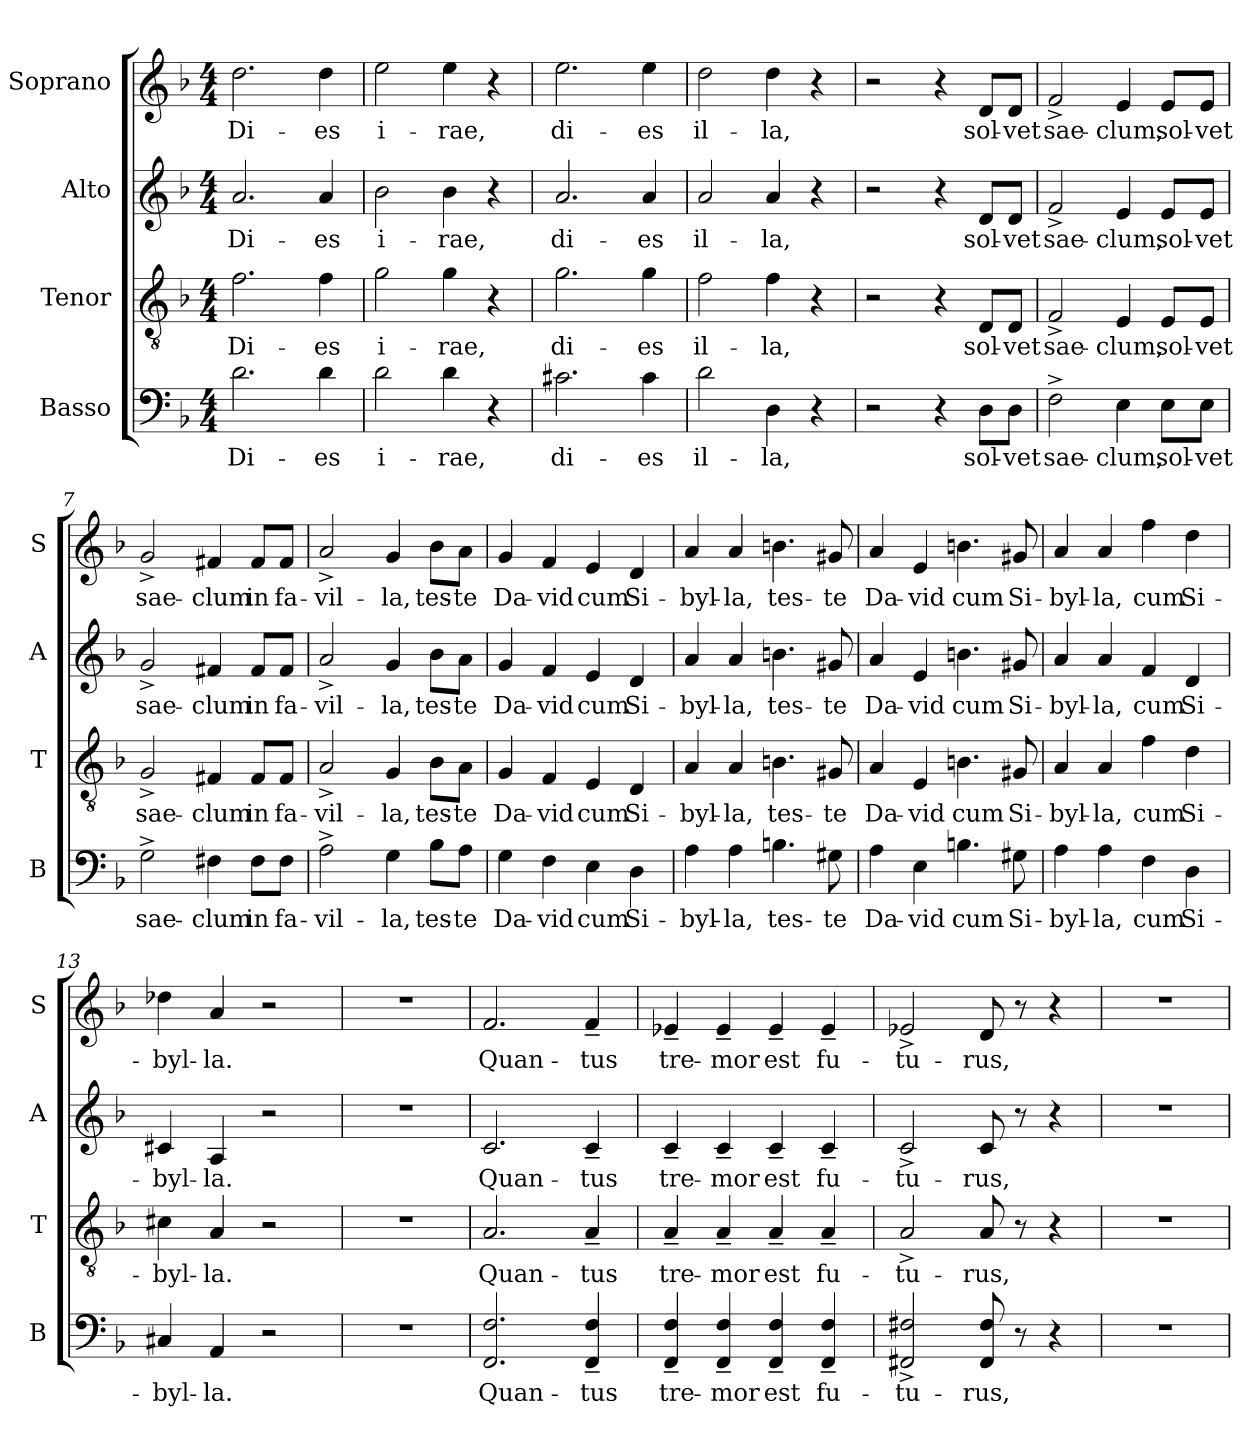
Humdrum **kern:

**kern	**text	**kern	**text	**kern	**text	**kern	**text
*part4	*part4	*part3	*part3	*part2	*part2	*part1	*part1
*staff4	*staff4	*staff3	*staff3	*staff2	*staff2	*staff1	*staff1
*I"Basso	*	*I"Tenor	*	*I"Alto	*	*I"Soprano	*
*I'B	*	*I'T	*	*I'A	*	*I'S	*
*clefF4	*	*clefGv2	*	*clefG2	*	*clefG2	*
*k[b-]	*	*k[b-]	*	*k[b-]	*	*k[b-]	*
*F:	*	*F:	*	*F:	*	*F:	*
*M4/4	*	*M4/4	*	*M4/4	*	*M4/4	*
=1	=1	=1	=1	=1	=1	=1	=1
!	!LO:LY:b	!	!LO:LY:b	!	!LO:LY:b	!	!LO:LY:b
2.d\	Di-	2.f\	Di-	2.a/	Di-	2.dd\	Di-
!	!LO:LY:b	!	!LO:LY:b	!	!LO:LY:b	!	!LO:LY:b
4d\	-es	4f\	-es	4a/	-es	4dd\	-es
=2	=2	=2	=2	=2	=2	=2	=2
!	!LO:LY:b	!	!LO:LY:b	!	!LO:LY:b	!	!LO:LY:b
2d\	i-	2g\	i-	2b-\	i-	2ee\	i-
!	!LO:LY:b	!	!LO:LY:b	!	!LO:LY:b	!	!LO:LY:b
4d\	-rae,	4g\	-rae,	4b-\	-rae,	4ee\	-rae,
4r	.	4r	.	4r	.	4r	.
=3	=3	=3	=3	=3	=3	=3	=3
!	!LO:LY:b	!	!LO:LY:b	!	!LO:LY:b	!	!LO:LY:b
2.c#X\	di-	2.g\	di-	2.a/	di-	2.ee\	di-
!	!LO:LY:b	!	!LO:LY:b	!	!LO:LY:b	!	!LO:LY:b
4c#\	-es	4g\	-es	4a/	-es	4ee\	-es
=4	=4	=4	=4	=4	=4	=4	=4
!	!LO:LY:b	!	!LO:LY:b	!	!LO:LY:b	!	!LO:LY:b
2d\	il-	2f\	il-	2a/	il-	2dd\	il-
!	!LO:LY:b	!	!LO:LY:b	!	!LO:LY:b	!	!LO:LY:b
4D\	-la,	4f\	-la,	4a/	-la,	4dd\	-la,
4r	.	4r	.	4r	.	4r	.
=5	=5	=5	=5	=5	=5	=5	=5
2r	.	2r	.	2r	.	2r	.
4r	.	4r	.	4r	.	4r	.
!	!LO:LY:b	!	!LO:LY:b	!	!LO:LY:b	!	!LO:LY:b
8D\L	sol-	8D/L	sol-	8d/L	sol-	8d/L	sol-
!	!LO:LY:b	!	!LO:LY:b	!	!LO:LY:b	!	!LO:LY:b
8D\J	-vet	8D/J	-vet	8d/J	-vet	8d/J	-vet
=6	=6	=6	=6	=6	=6	=6	=6
!	!LO:LY:b	!	!LO:LY:b	!	!LO:LY:b	!	!LO:LY:b
2F^\	sae-	2F^/	sae-	2f^/	sae-	2f^/	sae-
!	!LO:LY:b	!	!LO:LY:b	!	!LO:LY:b	!	!LO:LY:b
4E\	-clum,	4E/	-clum,	4e/	-clum,	4e/	-clum,
!	!LO:LY:b	!	!LO:LY:b	!	!LO:LY:b	!	!LO:LY:b
8E\L	sol-	8E/L	sol-	8e/L	sol-	8e/L	sol-
!	!LO:LY:b	!	!LO:LY:b	!	!LO:LY:b	!	!LO:LY:b
8E\J	-vet	8E/J	-vet	8e/J	-vet	8e/J	-vet
=7	=7	=7	=7	=7	=7	=7	=7
!	!LO:LY:b	!	!LO:LY:b	!	!LO:LY:b	!	!LO:LY:b
2G^\	sae-	2G^/	sae-	2g^/	sae-	2g^/	sae-
!	!LO:LY:b	!	!LO:LY:b	!	!LO:LY:b	!	!LO:LY:b
4F#X\	-clum	4F#X/	-clum	4f#X/	-clum	4f#X/	-clum
!	!LO:LY:b	!	!LO:LY:b	!	!LO:LY:b	!	!LO:LY:b
8F#\L	in	8F#/L	in	8f#/L	in	8f#/L	in
!	!LO:LY:b	!	!LO:LY:b	!	!LO:LY:b	!	!LO:LY:b
8F#\J	fa-	8F#/J	fa-	8f#/J	fa-	8f#/J	fa-
!!LO:LB:g=z
=8	=8	=8	=8	=8	=8	=8	=8
!	!LO:LY:b	!	!LO:LY:b	!	!LO:LY:b	!	!LO:LY:b
2A^\	-vil-	2A^/	-vil-	2a^/	-vil-	2a^/	-vil-
!	!LO:LY:b	!	!LO:LY:b	!	!LO:LY:b	!	!LO:LY:b
4G\	-la,	4G/	-la,	4g/	-la,	4g/	-la,
!	!LO:LY:b	!	!LO:LY:b	!	!LO:LY:b	!	!LO:LY:b
8B-\L	tes-	8B-\L	tes-	8b-\L	tes-	8b-\L	tes-
!	!LO:LY:b	!	!LO:LY:b	!	!LO:LY:b	!	!LO:LY:b
8A\J	-te	8A\J	-te	8a\J	-te	8a\J	-te
=9	=9	=9	=9	=9	=9	=9	=9
!	!LO:LY:b	!	!LO:LY:b	!	!LO:LY:b	!	!LO:LY:b
4G\	Da-	4G/	Da-	4g/	Da-	4g/	Da-
!	!LO:LY:b	!	!LO:LY:b	!	!LO:LY:b	!	!LO:LY:b
4F\	-vid	4F/	-vid	4f/	-vid	4f/	-vid
!	!LO:LY:b	!	!LO:LY:b	!	!LO:LY:b	!	!LO:LY:b
4E\	cum	4E/	cum	4e/	cum	4e/	cum
!	!LO:LY:b	!	!LO:LY:b	!	!LO:LY:b	!	!LO:LY:b
4D\	Si-	4D/	Si-	4d/	Si-	4d/	Si-
=10	=10	=10	=10	=10	=10	=10	=10
!	!LO:LY:b	!	!LO:LY:b	!	!LO:LY:b	!	!LO:LY:b
4A\	-byl-	4A/	-byl-	4a/	-byl-	4a/	-byl-
!	!LO:LY:b	!	!LO:LY:b	!	!LO:LY:b	!	!LO:LY:b
4A\	-la,	4A/	-la,	4a/	-la,	4a/	-la,
!	!LO:LY:b	!	!LO:LY:b	!	!LO:LY:b	!	!LO:LY:b
4.Bn\	tes-	4.Bn\	tes-	4.bn\	tes-	4.bn\	tes-
!	!LO:LY:b	!	!LO:LY:b	!	!LO:LY:b	!	!LO:LY:b
8G#X\	-te	8G#X/	-te	8g#X/	-te	8g#X/	-te
=11	=11	=11	=11	=11	=11	=11	=11
!	!LO:LY:b	!	!LO:LY:b	!	!LO:LY:b	!	!LO:LY:b
4A\	Da-	4A/	Da-	4a/	Da-	4a/	Da-
!	!LO:LY:b	!	!LO:LY:b	!	!LO:LY:b	!	!LO:LY:b
4E\	-vid	4E/	-vid	4e/	-vid	4e/	-vid
!	!LO:LY:b	!	!LO:LY:b	!	!LO:LY:b	!	!LO:LY:b
4.Bn\	cum	4.Bn\	cum	4.bn\	cum	4.bn\	cum
!	!LO:LY:b	!	!LO:LY:b	!	!LO:LY:b	!	!LO:LY:b
8G#X\	Si-	8G#X/	Si-	8g#X/	Si-	8g#X/	Si-
=12	=12	=12	=12	=12	=12	=12	=12
!	!LO:LY:b	!	!LO:LY:b	!	!LO:LY:b	!	!LO:LY:b
4A\	-byl-	4A/	-byl-	4a/	-byl-	4a/	-byl-
!	!LO:LY:b	!	!LO:LY:b	!	!LO:LY:b	!	!LO:LY:b
4A\	-la,	4A/	-la,	4a/	-la,	4a/	-la,
!	!LO:LY:b	!	!LO:LY:b	!	!LO:LY:b	!	!LO:LY:b
4F\	cum	4f\	cum	4f/	cum	4ff\	cum
!	!LO:LY:b	!	!LO:LY:b	!	!LO:LY:b	!	!LO:LY:b
4D\	Si-	4d\	Si-	4d/	Si-	4dd\	Si-
=13	=13	=13	=13	=13	=13	=13	=13
!	!LO:LY:b	!	!LO:LY:b	!	!LO:LY:b	!	!LO:LY:b
4C#X/	-byl-	4c#X\	-byl-	4c#X/	-byl-	4dd-X\	-byl-
!	!LO:LY:b	!	!LO:LY:b	!	!LO:LY:b	!	!LO:LY:b
4AA/	-la.	4A/	-la.	4A/	-la.	4a/	-la.
2r	.	2r	.	2r	.	2r	.
=14	=14	=14	=14	=14	=14	=14	=14
1r	.	1r	.	1r	.	1r	.
=15	=15	=15	=15	=15	=15	=15	=15
!	!LO:LY:b	!	!LO:LY:b	!	!LO:LY:b	!	!LO:LY:b
2.FF/ 2.F/	Quan-	2.A/	Quan-	2.c/	Quan-	2.f/	Quan-
!	!LO:LY:b	!	!LO:LY:b	!	!LO:LY:b	!	!LO:LY:b
4FF/~ 4F/~	-tus	4A~/	-tus	4c~/	-tus	4f~/	-tus
!!LO:LB:g=z
=16	=16	=16	=16	=16	=16	=16	=16
!	!LO:LY:b	!	!LO:LY:b	!	!LO:LY:b	!	!LO:LY:b
4FF/~ 4F/~	tre-	4A~/	tre-	4c~/	tre-	4e-X~/	tre-
!	!LO:LY:b	!	!LO:LY:b	!	!LO:LY:b	!	!LO:LY:b
4FF/~ 4F/~	-mor	4A~/	-mor	4c~/	-mor	4e-~/	-mor
!	!LO:LY:b	!	!LO:LY:b	!	!LO:LY:b	!	!LO:LY:b
4FF/~ 4F/~	est	4A~/	est	4c~/	est	4e-~/	est
!	!LO:LY:b	!	!LO:LY:b	!	!LO:LY:b	!	!LO:LY:b
4FF/~ 4F/~	fu-	4A~/	fu-	4c~/	fu-	4e-~/	fu-
=17	=17	=17	=17	=17	=17	=17	=17
!	!LO:LY:b	!	!LO:LY:b	!	!LO:LY:b	!	!LO:LY:b
2FF#X/^ 2F#X/^	-tu-	2A^/	-tu-	2c^/	-tu-	2e-X^/	-tu-
!	!LO:LY:b	!	!LO:LY:b	!	!LO:LY:b	!	!LO:LY:b
8FF#/ 8F#/	-rus,	8A/	-rus,	8c/	-rus,	8d/	-rus,
8r	.	8r	.	8r	.	8r	.
4r	.	4r	.	4r	.	4r	.
=18	=18	=18	=18	=18	=18	=18	=18
1r	.	1r	.	1r	.	1r	.
=	=	=	=	=	=	=	=
*-	*-	*-	*-	*-	*-	*-	*-
